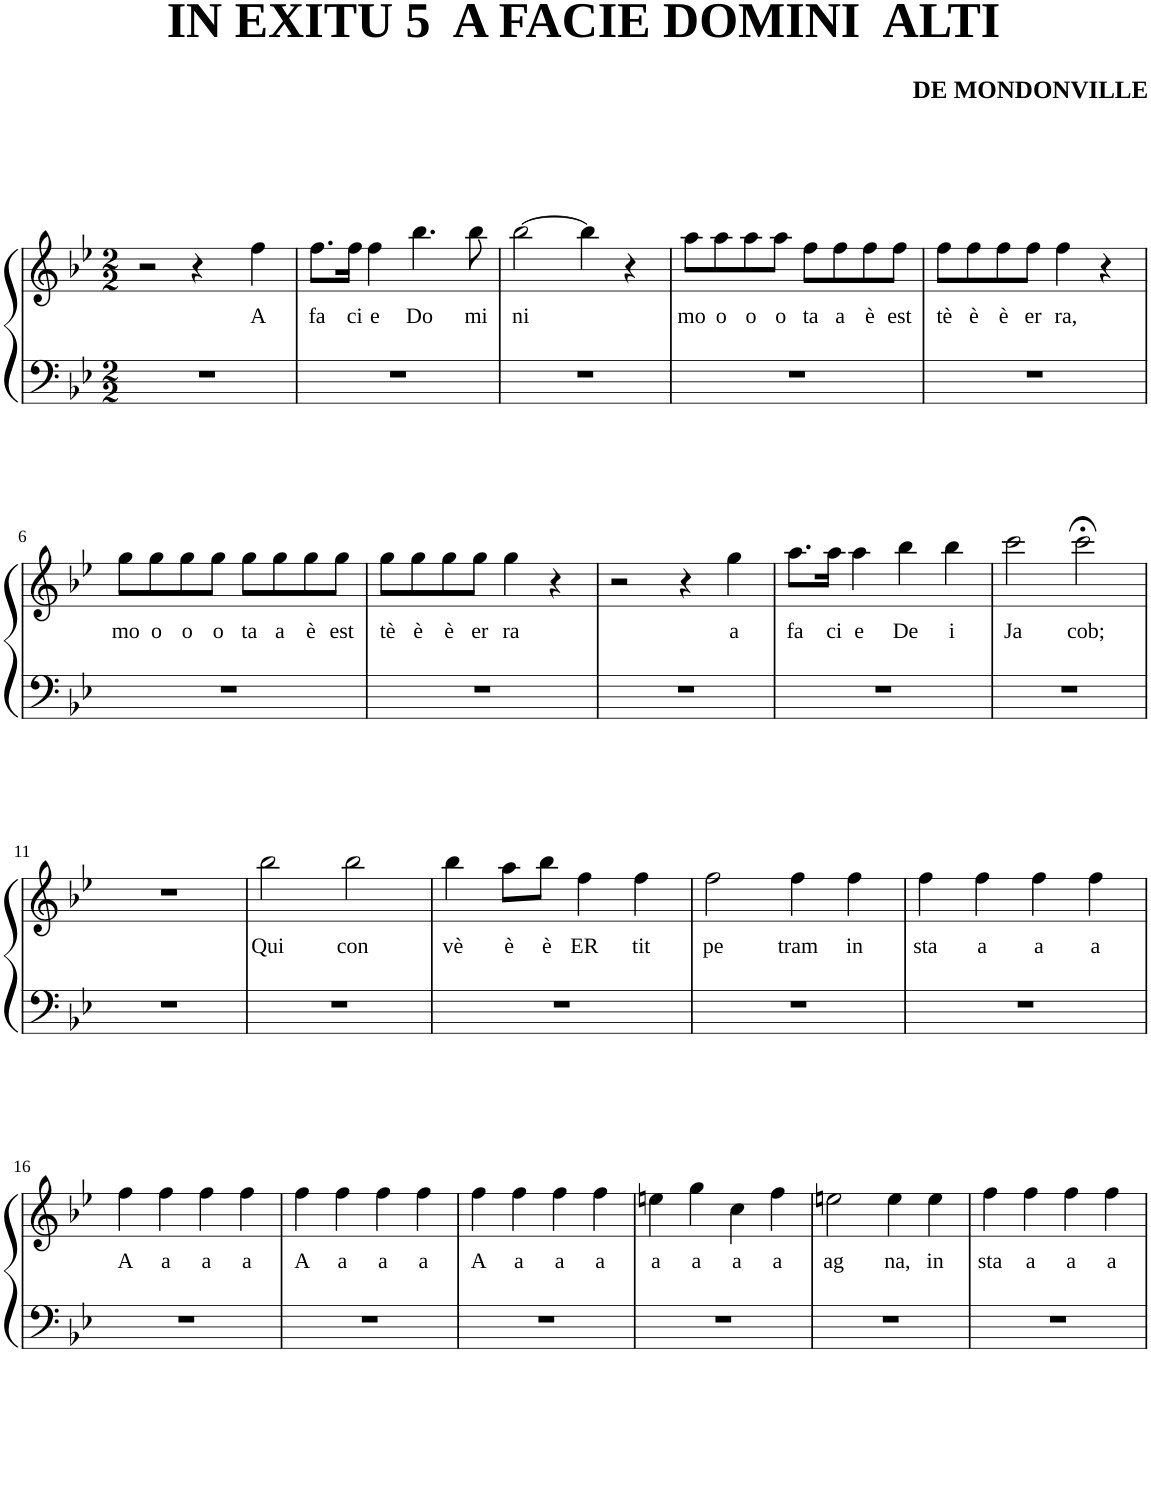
**kern	**kern	**text
*part1	*part1	*part1
*staff2	*staff1	*staff1
*I"Piano	*	*
*I'Pno	*	*
*clefF4	*clefG2	*
*k[b-e-]	*k[b-e-]	*
*B-:	*B-:	*
*M2/2	*M2/2	*
=1	=1	=1
1r	2r	.
.	4r	.
!	!	!LO:LY:b
.	4ff\	A
=2	=2	=2
!	!	!LO:LY:b
1r	8.ff\L	fa
!	!	!LO:LY:b
.	16ff\Jk	ci
!	!	!LO:LY:b
.	4ff\	e
!	!	!LO:LY:b
.	4.bb-\	Do
!	!	!LO:LY:b
.	8bb-\	mi
=3	=3	=3
!	!	!LO:LY:b
1r	[2bb-\	ni
.	4bb-\]	.
.	4r	.
=4	=4	=4
!	!	!LO:LY:b
1r	8aa\L	mo
!	!	!LO:LY:b
.	8aa\	o
!	!	!LO:LY:b
.	8aa\	o
!	!	!LO:LY:b
.	8aa\J	o
!	!	!LO:LY:b
.	8ff\L	ta
!	!	!LO:LY:b
.	8ff\	a
!	!	!LO:LY:b
.	8ff\	è
!	!	!LO:LY:b
.	8ff\J	est
=5	=5	=5
!	!	!LO:LY:b
1r	8ff\L	tè
!	!	!LO:LY:b
.	8ff\	è
!	!	!LO:LY:b
.	8ff\	è
!	!	!LO:LY:b
.	8ff\J	er
!	!	!LO:LY:b
.	4ff\	ra,
.	4r	.
!!LO:LB:g=z
=6	=6	=6
!	!	!LO:LY:b
1r	8gg\L	mo
!	!	!LO:LY:b
.	8gg\	o
!	!	!LO:LY:b
.	8gg\	o
!	!	!LO:LY:b
.	8gg\J	o
!	!	!LO:LY:b
.	8gg\L	ta
!	!	!LO:LY:b
.	8gg\	a
!	!	!LO:LY:b
.	8gg\	è
!	!	!LO:LY:b
.	8gg\J	est
=7	=7	=7
!	!	!LO:LY:b
1r	8gg\L	tè
!	!	!LO:LY:b
.	8gg\	è
!	!	!LO:LY:b
.	8gg\	è
!	!	!LO:LY:b
.	8gg\J	er
!	!	!LO:LY:b
.	4gg\	ra
.	4r	.
=8	=8	=8
1r	2r	.
.	4r	.
!	!	!LO:LY:b
.	4gg\	a
=9	=9	=9
!	!	!LO:LY:b
1r	8.aa\L	fa
!	!	!LO:LY:b
.	16aa\Jk	ci
!	!	!LO:LY:b
.	4aa\	e
!	!	!LO:LY:b
.	4bb-\	De
!	!	!LO:LY:b
.	4bb-\	i
=10	=10	=10
!	!	!LO:LY:b
1r	2ccc\	Ja
!	!	!LO:LY:b
.	2ccc;<\	cob;
!!LO:LB:g=z
=11	=11	=11
1r	1r	.
=12	=12	=12
!	!	!LO:LY:b
1r	2bb-\	Qui
!	!	!LO:LY:b
.	2bb-\	con
=13	=13	=13
!	!	!LO:LY:b
1r	4bb-\	vè
!	!	!LO:LY:b
.	8aa\L	è
!	!	!LO:LY:b
.	8bb-\J	è
!	!	!LO:LY:b
.	4ff\	ER
!	!	!LO:LY:b
.	4ff\	tit
=14	=14	=14
!	!	!LO:LY:b
1r	2ff\	pe
!	!	!LO:LY:b
.	4ff\	tram
!	!	!LO:LY:b
.	4ff\	in
=15	=15	=15
!	!	!LO:LY:b
1r	4ff\	sta
!	!	!LO:LY:b
.	4ff\	a
!	!	!LO:LY:b
.	4ff\	a
!	!	!LO:LY:b
.	4ff\	a
!!LO:LB:g=z
=16	=16	=16
!	!	!LO:LY:b
1r	4ff\	A
!	!	!LO:LY:b
.	4ff\	a
!	!	!LO:LY:b
.	4ff\	a
!	!	!LO:LY:b
.	4ff\	a
=17	=17	=17
!	!	!LO:LY:b
1r	4ff\	A
!	!	!LO:LY:b
.	4ff\	a
!	!	!LO:LY:b
.	4ff\	a
!	!	!LO:LY:b
.	4ff\	a
=18	=18	=18
!	!	!LO:LY:b
1r	4ff\	A
!	!	!LO:LY:b
.	4ff\	a
!	!	!LO:LY:b
.	4ff\	a
!	!	!LO:LY:b
.	4ff\	a
=19	=19	=19
!	!	!LO:LY:b
1r	4een\	a
!	!	!LO:LY:b
.	4gg\	a
!	!	!LO:LY:b
.	4cc\	a
!	!	!LO:LY:b
.	4ff\	a
=20	=20	=20
!	!	!LO:LY:b
1r	2een\	ag
!	!	!LO:LY:b
.	4ee\	na,
!	!	!LO:LY:b
.	4ee\	in
=21	=21	=21
!	!	!LO:LY:b
1r	4ff\	sta
!	!	!LO:LY:b
.	4ff\	a
!	!	!LO:LY:b
.	4ff\	a
!	!	!LO:LY:b
.	4ff\	a
=	=	=
*-	*-	*-
